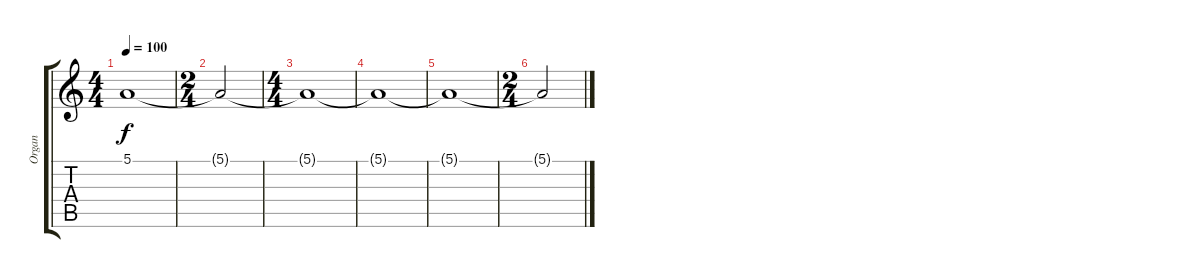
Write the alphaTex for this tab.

\track ("Organ" "Organ") {instrument percussiveorgan}
\staff {score tabs}
\tuning (E4 B3 G3 D3 A2 E2) {hide}
\ts (4 4)
\tempo 100
\clef g2
\ks c
5.1{t}.1{dy f} |
\ts (2 4)
5.1{t}.2 |
\ts (4 4)
5.1{t}.1 |
5.1{t}.1 |
5.1{t}.1 |
\ts (2 4)
5.1{t}.2
